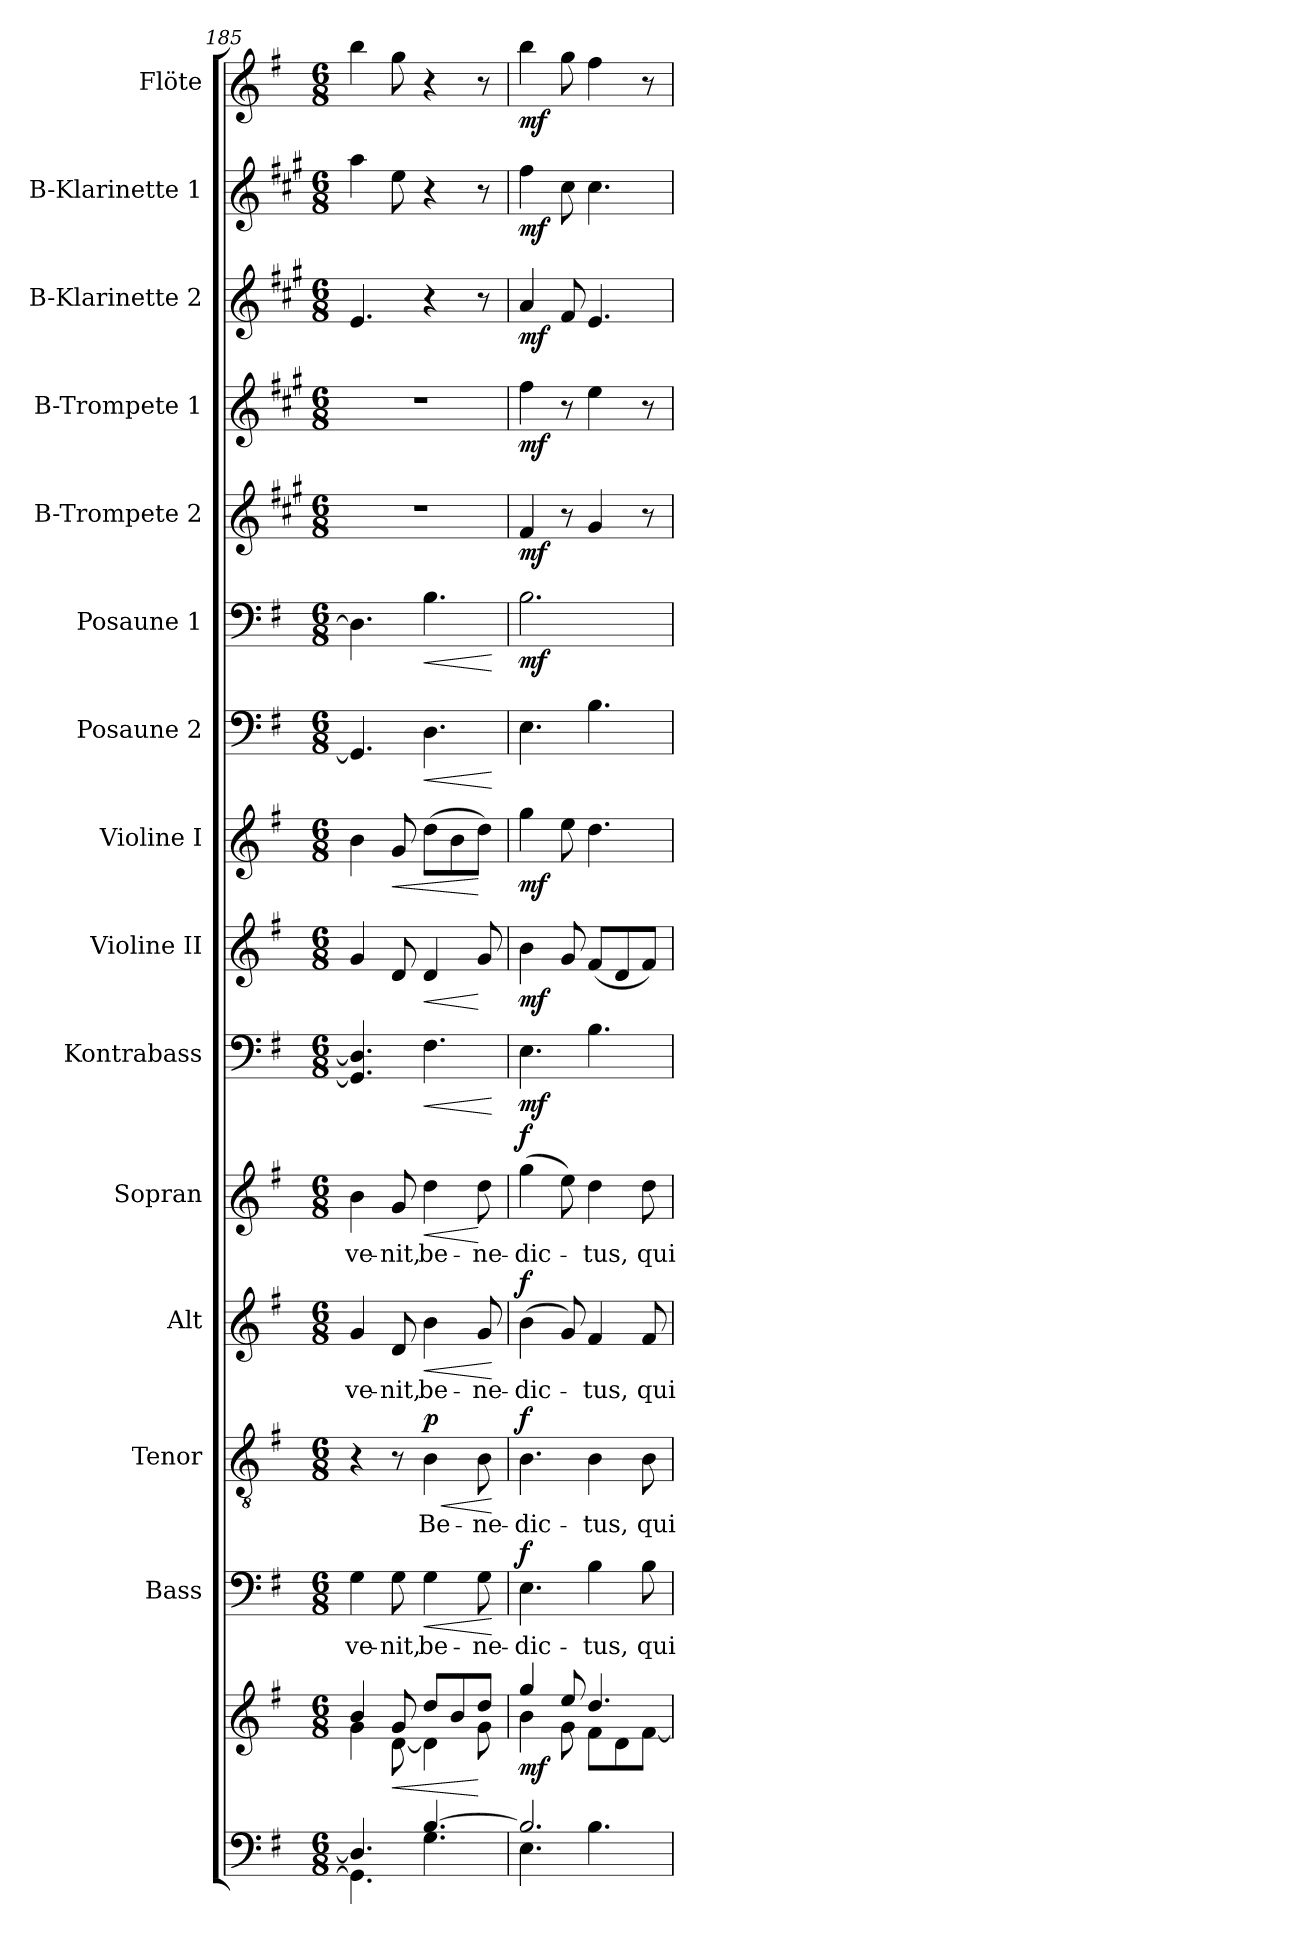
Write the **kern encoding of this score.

**kern	**kern	**dynam	**kern	**text	**dynam	**kern	**text	**dynam	**kern	**text	**dynam	**kern	**text	**dynam	**kern	**dynam	**kern	**dynam	**kern	**dynam	**kern	**dynam	**kern	**dynam	**kern	**dynam	**kern	**dynam	**kern	**dynam	**kern	**dynam	**kern	**dynam
*part15	*part15	*part15	*part14	*part14	*part14	*part13	*part13	*part13	*part12	*part12	*part12	*part11	*part11	*part11	*part10	*part10	*part9	*part9	*part8	*part8	*part7	*part7	*part6	*part6	*part5	*part5	*part4	*part4	*part3	*part3	*part2	*part2	*part1	*part1
*staff16	*staff15	*staff15/16	*staff14	*staff14	*staff14	*staff13	*staff13	*staff13	*staff12	*staff12	*staff12	*staff11	*staff11	*staff11	*staff10	*staff10	*staff9	*staff9	*staff8	*staff8	*staff7	*staff7	*staff6	*staff6	*staff5	*staff5	*staff4	*staff4	*staff3	*staff3	*staff2	*staff2	*staff1	*staff1
*	*	*	*I"Bass	*	*	*I"Tenor	*	*	*I"Alt	*	*	*I"Sopran	*	*	*I"Kontrabass	*	*I"Violine II	*	*I"Violine I	*	*I"Posaune 2	*	*I"Posaune 1	*	*I"B-Trompete 2	*	*I"B-Trompete 1	*	*I"B-Klarinette 2	*	*I"B-Klarinette 1	*	*I"Flöte	*
*	*	*	*I'B.	*	*	*I'T.	*	*	*I'A.	*	*	*I'S.	*	*	*I'Kb.	*	*I'Vl. II	*	*I'Vl. I	*	*I'Pos. 2	*	*I'Pos. 1	*	*I'B Trp. 2	*	*I'B Trp. 1	*	*I'B Kl. 2	*	*I'B Kl. 1	*	*I'Fl.	*
*clefF4	*clefG2	*	*clefF4	*	*	*clefGv2	*	*	*clefG2	*	*	*clefG2	*	*	*clefF4	*	*clefG2	*	*clefG2	*	*clefF4	*	*clefF4	*	*clefG2	*	*clefG2	*	*clefG2	*	*clefG2	*	*clefG2	*
*	*	*	*	*	*	*	*	*	*	*	*	*	*	*	*ITrd7c12	*	*	*	*	*	*	*	*	*	*ITrd1c2	*	*ITrd1c2	*	*ITrd1c2	*	*ITrd1c2	*	*	*
*k[f#]	*k[f#]	*	*k[f#]	*	*	*k[f#]	*	*	*k[f#]	*	*	*k[f#]	*	*	*k[f#]	*	*k[f#]	*	*k[f#]	*	*k[f#]	*	*k[f#]	*	*k[f#]	*	*k[f#]	*	*k[f#]	*	*k[f#]	*	*k[f#]	*
*G:	*G:	*	*G:	*	*	*G:	*	*	*G:	*	*	*G:	*	*	*G:	*	*G:	*	*G:	*	*G:	*	*G:	*	*G:	*	*G:	*	*G:	*	*G:	*	*G:	*
*M6/8	*M6/8	*	*M6/8	*	*	*M6/8	*	*	*M6/8	*	*	*M6/8	*	*	*M6/8	*	*M6/8	*	*M6/8	*	*M6/8	*	*M6/8	*	*M6/8	*	*M6/8	*	*M6/8	*	*M6/8	*	*M6/8	*
=185	=185	=185	=185	=185	=185	=185	=185	=185	=185	=185	=185	=185	=185	=185	=185	=185	=185	=185	=185	=185	=185	=185	=185	=185	=185	=185	=185	=185	=185	=185	=185	=185	=185	=185
*^	*^	*	*	*	*	*	*	*	*	*	*	*	*	*	*	*	*	*	*	*	*	*	*	*	*	*	*	*	*	*	*	*	*	*
!	!	!	!	!	!	!LO:LY:b	!	!	!	!	!	!LO:LY:b	!	!	!LO:LY:b	!	!	!	!	!	!	!	!	!	!	!	!	!	!	!	!	!	!	!	!	!
4.D/]	4.GG\]	4b/	4g\	.	4G\	ve-	.	4r	.	.	4g/	ve-	.	4b\	ve-	.	4.GGG/] 4.DD/]	.	4g/	.	4b\	.	4.GG/]	.	4.D\]	.	2.r	.	2.r	.	4.d/	.	4gg\	.	4bb\	.
!	!	!	!	!LO:HP:b	!	!LO:LY:b	!	!	!	!	!	!LO:LY:b	!	!	!LO:LY:b	!	!	!	!	!	!	!LO:HP:b	!	!	!	!	!	!	!	!	!	!	!	!	!	!
.	.	8g/	[<8d\	<	8G\	-nit,	.	8r	.	.	8d/	-nit,	.	8g/	-nit,	.	.	.	8d/	.	8g/	<	.	.	.	.	.	.	.	.	.	.	8dd\	.	8gg\	.
!	!	!	!	!	!	!LO:LY:b	!LO:HP:b	!	!LO:LY:b	!LO:HP:b	!	!LO:LY:b	!LO:HP:b	!	!LO:LY:b	!LO:HP:b	!	!LO:HP:b	!	!LO:HP:b	!	!	!	!LO:HP:b	!	!LO:HP:b	!	!	!	!	!	!	!	!	!	!
!	!	!	!	!	!	!	!	!	!	!LO:DY:n=1:a	!	!	!	!	!	!	!	!	!	!	!	!	!	!	!	!	!	!	!	!	!	!	!	!	!	!
[>4.B/	4.G\	8dd/L	4d\]	.	4G\	be-	<	4B\	Be-	< p	4b\	be-	<	4dd\	be-	<	4.FF#\	<	4d/	<	(>8dd\L	.	4.D\	<	4.B\	<	.	.	.	.	4r	.	4r	.	4r	.
.	.	8b/	.	.	.	.	.	.	.	.	.	.	.	.	.	.	.	.	.	.	8b\	.	.	.	.	.	.	.	.	.	.	.	.	.	.	.
!	!	!	!	!	!	!LO:LY:b	!	!	!LO:LY:b	!	!	!LO:LY:b	!	!	!LO:LY:b	!	!	!	!	!	!	!	!	!	!	!	!	!	!	!	!	!	!	!	!	!
.	.	8dd/J	8g\	[	8G\	-ne-	.	8B\	-ne-	.	8g/	-ne-	.	8dd\	-ne-	[	.	.	8g/	[	8dd\J)	[	.	.	.	.	.	.	.	.	8r	.	8r	.	8r	.
*v	*v	*	*	*	*	*	*	*	*	*	*	*	*	*	*	*	*	*	*	*	*	*	*	*	*	*	*	*	*	*	*	*	*	*	*	*
*	*v	*v	*	*	*	*	*	*	*	*	*	*	*	*	*	*	*	*	*	*	*	*	*	*	*	*	*	*	*	*	*	*	*	*	*
.	.	.	.	.	[	.	.	[	.	.	[	.	.	.	.	[	.	.	.	.	.	[	.	[	.	.	.	.	.	.	.	.	.	.
=186	=186	=186	=186	=186	=186	=186	=186	=186	=186	=186	=186	=186	=186	=186	=186	=186	=186	=186	=186	=186	=186	=186	=186	=186	=186	=186	=186	=186	=186	=186	=186	=186	=186	=186
*^	*^	*	*	*	*	*	*	*	*	*	*	*	*	*	*	*	*	*	*	*	*	*	*	*	*	*	*	*	*	*	*	*	*	*
!	!	!	!	!LO:DY:b	!	!LO:LY:b	!LO:DY:a	!	!LO:LY:b	!LO:DY:a	!	!LO:LY:b	!LO:DY:a	!	!LO:LY:b	!LO:DY:a	!	!LO:DY:b	!	!LO:DY:b	!	!LO:DY:b	!	!	!	!LO:DY:b	!	!LO:DY:b	!	!LO:DY:b	!	!LO:DY:b	!	!LO:DY:b	!	!LO:DY:b
2.B/]	4.E\	4gg/	4b\	mf	4.E\	-dic-	f	4.B\	-dic-	f	(>4b\	-dic-	f	(>4gg\	-dic-	f	4.EE\	mf	4b\	mf	4gg\	mf	4.E\	.	2.B\	mf	4e/	mf	4ee\	mf	4g/	mf	4ee\	mf	4bb\	mf
.	.	8ee/	8g\	.	.	.	.	.	.	.	8g/)	.	.	8ee\)	.	.	.	.	8g/	.	8ee\	.	.	.	.	.	8r	.	8r	.	8e/	.	8b\	.	8gg\	.
!	!	!	!	!	!	!LO:LY:b	!	!	!LO:LY:b	!	!	!LO:LY:b	!	!	!LO:LY:b	!	!	!	!	!	!	!	!	!	!	!	!	!	!	!	!	!	!	!	!	!
.	4.B\	4.dd/	8f#\L	.	4B\	-tus,	.	4B\	-tus,	.	4f#/	-tus,	.	4dd\	-tus,	.	4.BB\	.	(<8f#/L	.	4.dd\	.	4.B\	.	.	.	4f#/	.	4dd\	.	4.d/	.	4.b\	.	4ff#\	.
.	.	.	8d\	.	.	.	.	.	.	.	.	.	.	.	.	.	.	.	8d/	.	.	.	.	.	.	.	.	.	.	.	.	.	.	.	.	.
!	!	!	!	!	!	!LO:LY:b	!	!	!LO:LY:b	!	!	!LO:LY:b	!	!	!LO:LY:b	!	!	!	!	!	!	!	!	!	!	!	!	!	!	!	!	!	!	!	!	!
.	.	.	[<8f#\J	.	8B\	qui	.	8B\	qui	.	8f#/	qui	.	8dd\	qui	.	.	.	8f#/J)	.	.	.	.	.	.	.	8r	.	8r	.	.	.	.	.	8r	.
*v	*v	*	*	*	*	*	*	*	*	*	*	*	*	*	*	*	*	*	*	*	*	*	*	*	*	*	*	*	*	*	*	*	*	*	*	*
*	*v	*v	*	*	*	*	*	*	*	*	*	*	*	*	*	*	*	*	*	*	*	*	*	*	*	*	*	*	*	*	*	*	*	*	*
=	=	=	=	=	=	=	=	=	=	=	=	=	=	=	=	=	=	=	=	=	=	=	=	=	=	=	=	=	=	=	=	=	=	=
*-	*-	*-	*-	*-	*-	*-	*-	*-	*-	*-	*-	*-	*-	*-	*-	*-	*-	*-	*-	*-	*-	*-	*-	*-	*-	*-	*-	*-	*-	*-	*-	*-	*-	*-
